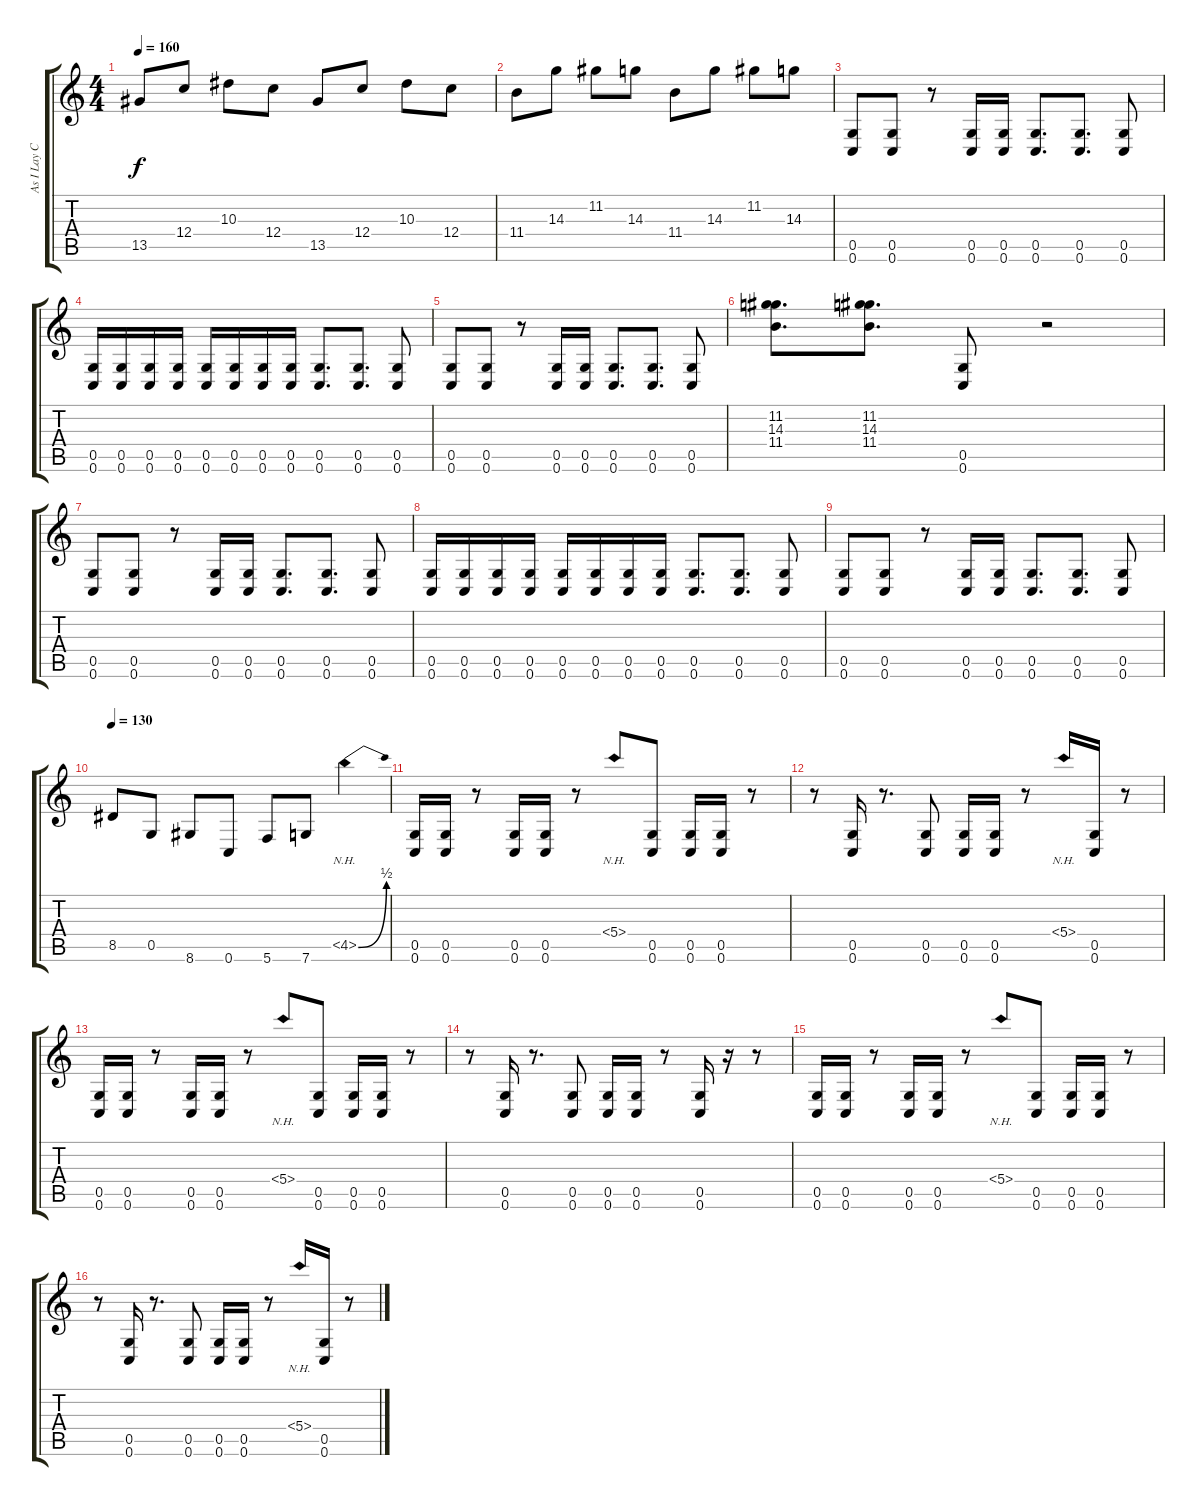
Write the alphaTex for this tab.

\track ("As I Lay Curtis" "As I Lay C") {instrument overdrivenguitar}
\staff {score tabs}
\tuning (D4 A3 F3 C3 G2 C2) {hide}
\ts (4 4)
\tempo 160
\clef g2
\ks c
13.5.8{dy f} 12.4.8 10.3.8 12.4.8 13.5.8 12.4.8 10.3.8 12.4.8 |
11.4.8 14.3.8 11.2.8 14.3.8 11.4.8 14.3.8 11.2.8 14.3.8 |
(0.5 0.6).8 (0.5 0.6).8 r.8 (0.5 0.6).16 (0.5 0.6).16 (0.5 0.6).8{d} (0.5 0.6).8{d} (0.5 0.6).8 |
(0.5 0.6).16 (0.5 0.6).16 (0.5 0.6).16 (0.5 0.6).16 (0.5 0.6).16 (0.5 0.6).16 (0.5 0.6).16 (0.5 0.6).16 (0.5 0.6).8{d} (0.5 0.6).8{d} (0.5 0.6).8 |
(0.5 0.6).8 (0.5 0.6).8 r.8 (0.5 0.6).16 (0.5 0.6).16 (0.5 0.6).8{d} (0.5 0.6).8{d} (0.5 0.6).8 |
(11.2 14.3 11.4).8{d} (11.2 14.3 11.4).8{d} (0.5 0.6).8 r.2 |
(0.5 0.6).8 (0.5 0.6).8 r.8 (0.5 0.6).16 (0.5 0.6).16 (0.5 0.6).8{d} (0.5 0.6).8{d} (0.5 0.6).8 |
(0.5 0.6).16 (0.5 0.6).16 (0.5 0.6).16 (0.5 0.6).16 (0.5 0.6).16 (0.5 0.6).16 (0.5 0.6).16 (0.5 0.6).16 (0.5 0.6).8{d} (0.5 0.6).8{d} (0.5 0.6).8 |
(0.5 0.6).8 (0.5 0.6).8 r.8 (0.5 0.6).16 (0.5 0.6).16 (0.5 0.6).8{d} (0.5 0.6).8{d} (0.5 0.6).8 |
\tempo 130
8.5.8 0.5.8 8.6.8 0.6.8 5.6.8 7.6.8 4.5{be (bend 0 0 60 2) nh}.4 |
(0.5 0.6).16 (0.5 0.6).16 r.8 (0.5 0.6).16 (0.5 0.6).16 r.8 5.4{nh}.8 (0.5 0.6).8 (0.5 0.6).16 (0.5 0.6).16 r.8 |
r.8 (0.5 0.6).16 r.8{d} (0.5 0.6).8 (0.5 0.6).16 (0.5 0.6).16 r.8 5.4{nh}.16 (0.5 0.6).16 r.8 |
(0.5 0.6).16 (0.5 0.6).16 r.8 (0.5 0.6).16 (0.5 0.6).16 r.8 5.4{nh}.8 (0.5 0.6).8 (0.5 0.6).16 (0.5 0.6).16 r.8 |
r.8 (0.5 0.6).16 r.8{d} (0.5 0.6).8 (0.5 0.6).16 (0.5 0.6).16 r.8 (0.5 0.6).16 r.16 r.8 |
(0.5 0.6).16 (0.5 0.6).16 r.8 (0.5 0.6).16 (0.5 0.6).16 r.8 5.4{nh}.8 (0.5 0.6).8 (0.5 0.6).16 (0.5 0.6).16 r.8 |
r.8 (0.5 0.6).16 r.8{d} (0.5 0.6).8 (0.5 0.6).16 (0.5 0.6).16 r.8 5.4{nh}.16 (0.5 0.6).16 r.8
